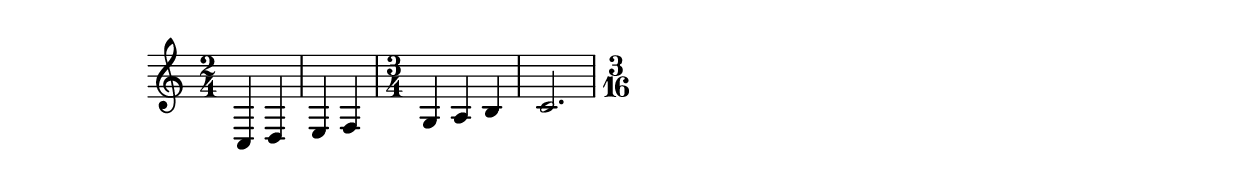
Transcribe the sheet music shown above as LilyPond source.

\version "2.18.2"
\relative c {
  \time 2/4
  c4 d e f \time 3/4 g a b c2. \time 3/16
}
